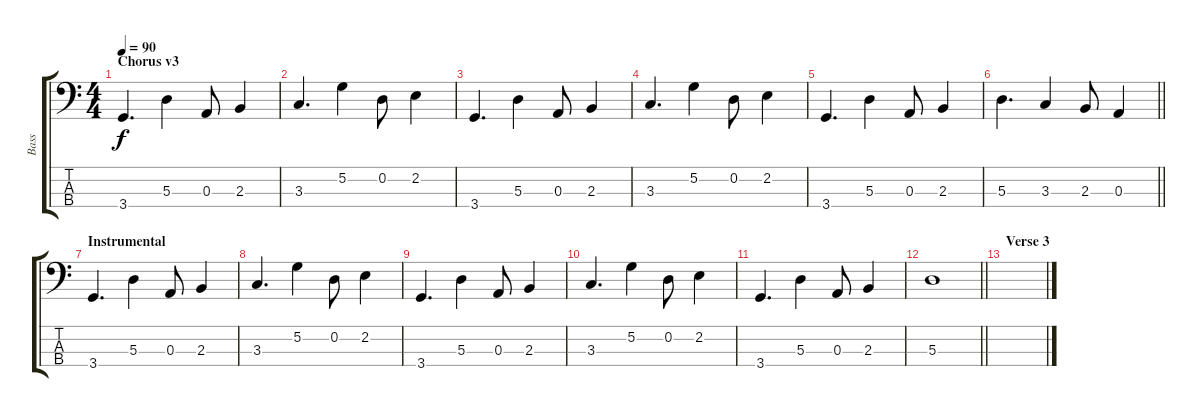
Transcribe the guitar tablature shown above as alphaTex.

\track ("Bass" "Bass") {instrument electricbassfinger}
\staff {score tabs}
\tuning (G2 D2 A1 E1) {hide}
\ts (4 4)
\section ("" "Chorus v3")
\tempo 90
\clef f4
\ks c
3.4.4{d dy f} 5.3.4 0.3.8 2.3.4 |
3.3.4{d} 5.2.4 0.2.8 2.2.4 |
3.4.4{d} 5.3.4 0.3.8 2.3.4 |
3.3.4{d} 5.2.4 0.2.8 2.2.4 |
3.4.4{d} 5.3.4 0.3.8 2.3.4 |
\barLineRight lightlight
5.3.4{d} 3.3.4 2.3.8 0.3.4 |
\section ("" "Instrumental")
3.4.4{d} 5.3.4 0.3.8 2.3.4 |
3.3.4{d} 5.2.4 0.2.8 2.2.4 |
3.4.4{d} 5.3.4 0.3.8 2.3.4 |
3.3.4{d} 5.2.4 0.2.8 2.2.4 |
3.4.4{d} 5.3.4 0.3.8 2.3.4 |
\barLineRight lightlight
5.3.1 |
\section ("" "Verse 3")
